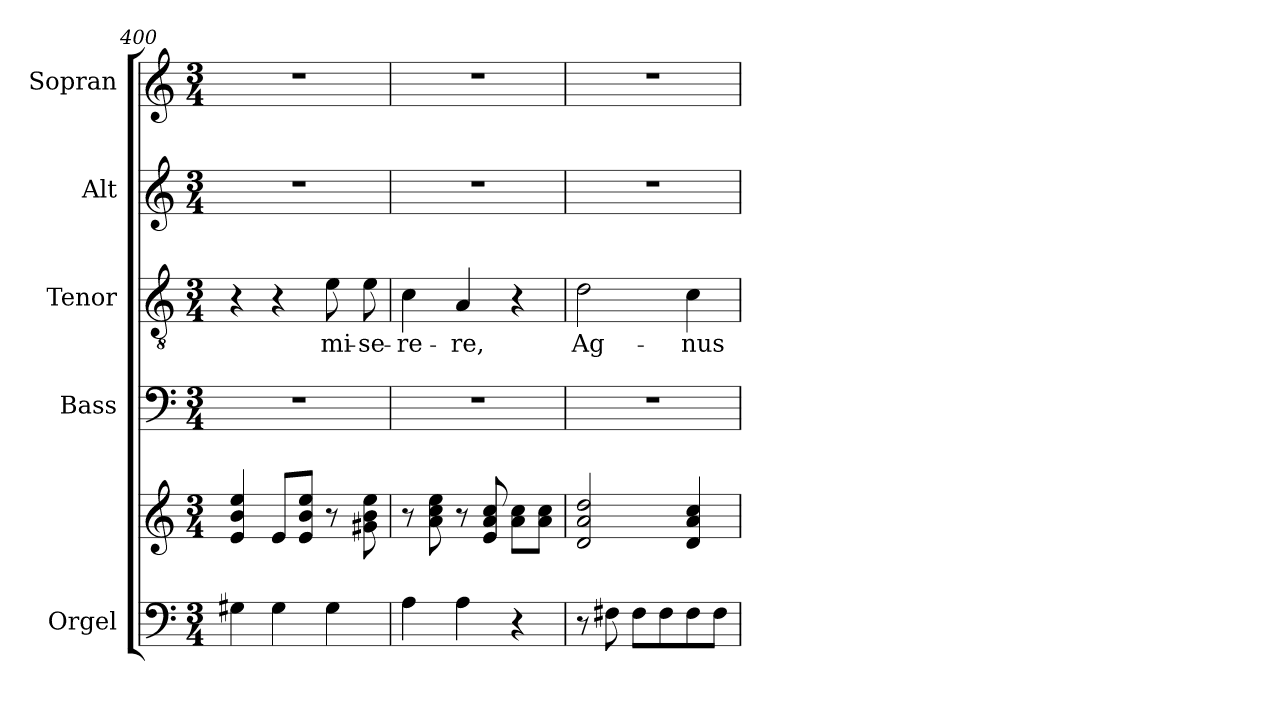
**kern	**kern	**kern	**kern	**text	**kern	**kern
*part5	*part5	*part4	*part3	*part3	*part2	*part1
*staff6	*staff5	*staff4	*staff3	*staff3	*staff2	*staff1
*I"Orgel	*	*I"Bass	*I"Tenor	*	*I"Alt	*I"Sopran
*I'Org.	*	*I'B.	*I'T.	*	*I'A.	*I'S.
*clefF4	*clefG2	*clefF4	*clefGv2	*	*clefG2	*clefG2
*k[]	*k[]	*k[]	*k[]	*	*k[]	*k[]
*C:	*C:	*C:	*C:	*	*C:	*C:
*M3/4	*M3/4	*M3/4	*M3/4	*	*M3/4	*M3/4
=400	=400	=400	=400	=400	=400	=400
4G#X\	4e/ 4b/ 4ee/	2.r	4r	.	2.r	2.r
4G#\	8e/L	.	4r	.	.	.
.	8e/ 8b/ 8ee/J	.	.	.	.	.
!	!	!	!	!LO:LY:b	!	!
4G#\	8r	.	8e\	mi-	.	.
!	!	!	!	!LO:LY:b	!	!
.	8g#X\ 8b\ 8ee\	.	8e\	-se-	.	.
=401	=401	=401	=401	=401	=401	=401
!	!	!	!	!LO:LY:b	!	!
4A\	8r	2.r	4c\	-re-	2.r	2.r
.	8a\ 8cc\ 8ee\	.	.	.	.	.
!	!	!	!	!LO:LY:b	!	!
4A\	8r	.	4A/	-re,	.	.
.	8e/ 8a/ 8cc/	.	.	.	.	.
4r	8a\ 8cc\L	.	4r	.	.	.
.	8a\ 8cc\J	.	.	.	.	.
=402	=402	=402	=402	=402	=402	=402
!	!	!	!	!LO:LY:b	!	!
8r	2d/ 2a/ 2dd/	2.r	2d\	Ag-	2.r	2.r
8F#X\	.	.	.	.	.	.
8F#\L	.	.	.	.	.	.
8F#\	.	.	.	.	.	.
!	!	!	!	!LO:LY:b	!	!
8F#\	4d/ 4a/ 4cc/	.	4c\	-nus	.	.
8F#\J	.	.	.	.	.	.
=	=	=	=	=	=	=
*-	*-	*-	*-	*-	*-	*-
